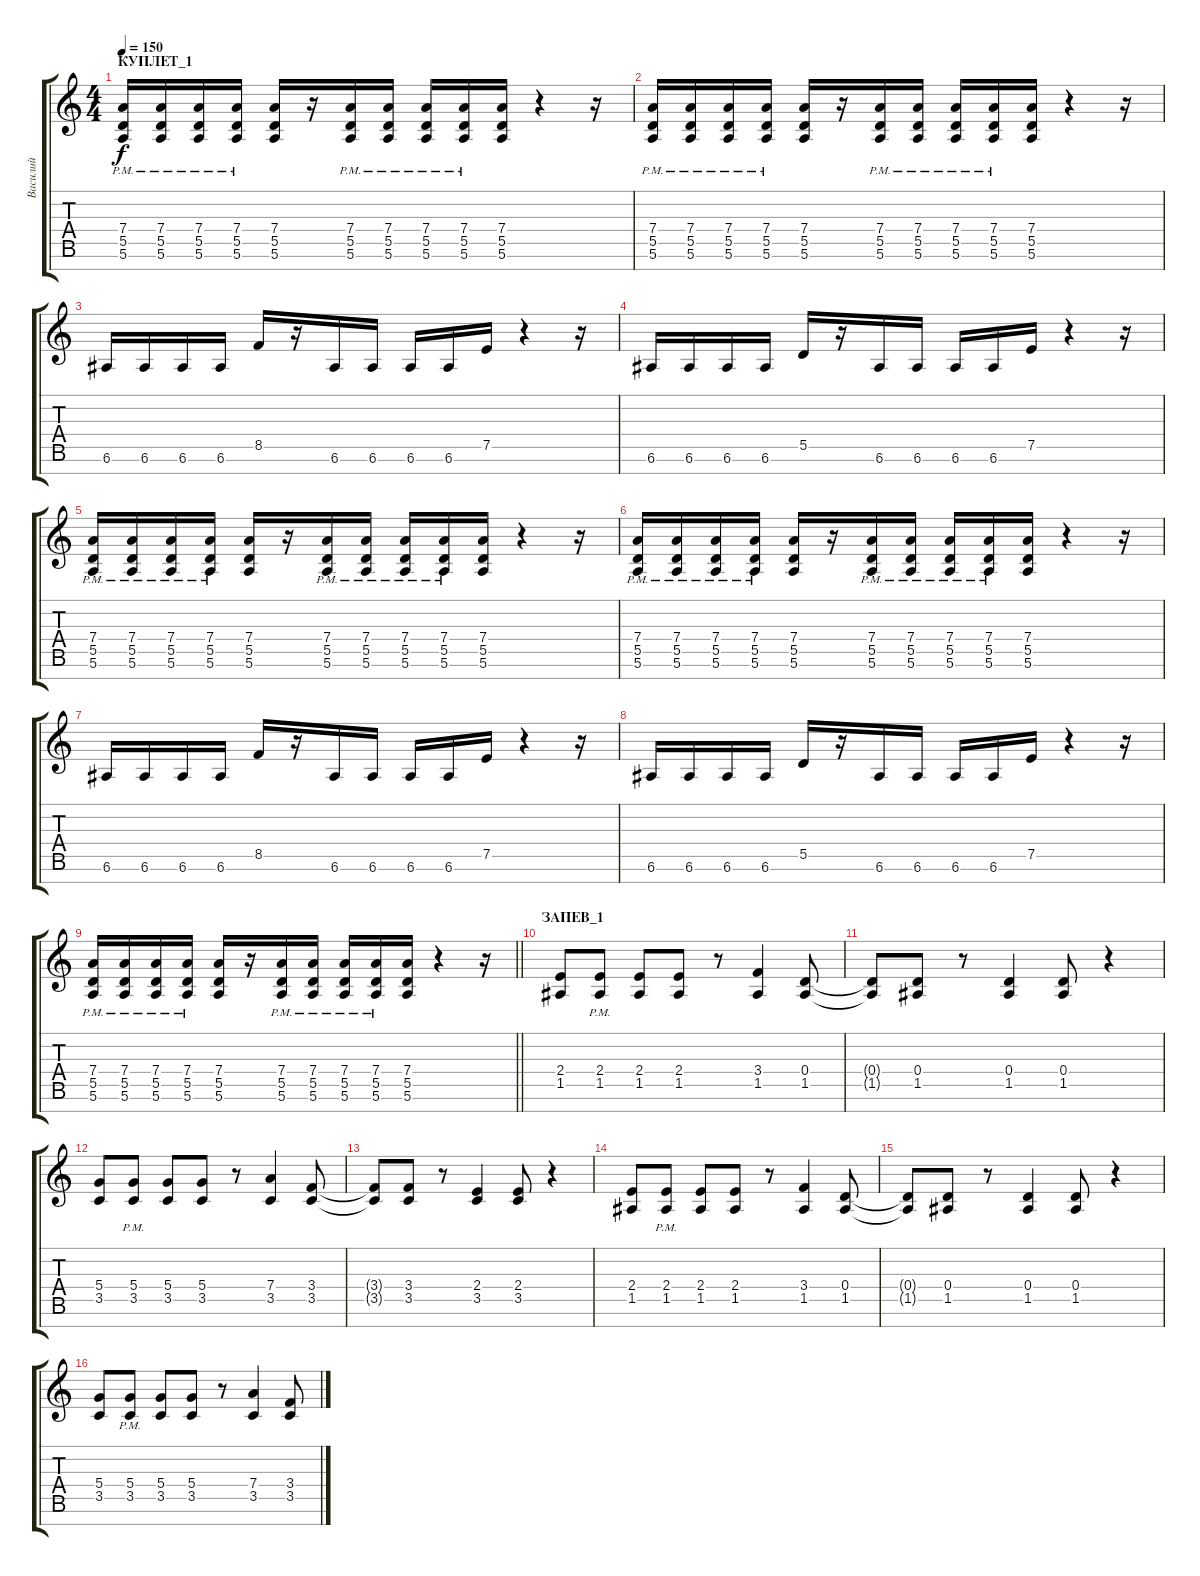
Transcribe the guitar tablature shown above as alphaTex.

\track ("Василий" "Василий") {instrument overdrivenguitar}
\staff {score tabs}
\tuning (E4 B3 G3 D3 A2 E2 B1) {hide}
\ts (4 4)
\section ("" "КУПЛЕТ_1")
\tempo 150
\clef g2
\ks c
(7.4{pm} 5.5{pm} 5.6{pm}).16{dy f} (7.4{pm} 5.5{pm} 5.6{pm}).16 (7.4{pm} 5.5{pm} 5.6{pm}).16 (7.4{pm} 5.5{pm} 5.6{pm}).16 (7.4 5.5 5.6).16 r.16 (7.4{pm} 5.5{pm} 5.6{pm}).16 (7.4{pm} 5.5{pm} 5.6{pm}).16 (7.4{pm} 5.5{pm} 5.6{pm}).16 (7.4{pm} 5.5{pm} 5.6{pm}).16 (7.4 5.5 5.6).16 r.4 r.16 |
(7.4{pm} 5.5{pm} 5.6{pm}).16 (7.4{pm} 5.5{pm} 5.6{pm}).16 (7.4{pm} 5.5{pm} 5.6{pm}).16 (7.4{pm} 5.5{pm} 5.6{pm}).16 (7.4 5.5 5.6).16 r.16 (7.4{pm} 5.5{pm} 5.6{pm}).16 (7.4{pm} 5.5{pm} 5.6{pm}).16 (7.4{pm} 5.5{pm} 5.6{pm}).16 (7.4{pm} 5.5{pm} 5.6{pm}).16 (7.4 5.5 5.6).16 r.4 r.16 |
6.6.16 6.6.16 6.6.16 6.6.16 8.5.16 r.16 6.6.16 6.6.16 6.6.16 6.6.16 7.5.16 r.4 r.16 |
6.6.16 6.6.16 6.6.16 6.6.16 5.5.16 r.16 6.6.16 6.6.16 6.6.16 6.6.16 7.5.16 r.4 r.16 |
(7.4{pm} 5.5{pm} 5.6{pm}).16 (7.4{pm} 5.5{pm} 5.6{pm}).16 (7.4{pm} 5.5{pm} 5.6{pm}).16 (7.4{pm} 5.5{pm} 5.6{pm}).16 (7.4 5.5 5.6).16 r.16 (7.4{pm} 5.5{pm} 5.6{pm}).16 (7.4{pm} 5.5{pm} 5.6{pm}).16 (7.4{pm} 5.5{pm} 5.6{pm}).16 (7.4{pm} 5.5{pm} 5.6{pm}).16 (7.4 5.5 5.6).16 r.4 r.16 |
(7.4{pm} 5.5{pm} 5.6{pm}).16 (7.4{pm} 5.5{pm} 5.6{pm}).16 (7.4{pm} 5.5{pm} 5.6{pm}).16 (7.4{pm} 5.5{pm} 5.6{pm}).16 (7.4 5.5 5.6).16 r.16 (7.4{pm} 5.5{pm} 5.6{pm}).16 (7.4{pm} 5.5{pm} 5.6{pm}).16 (7.4{pm} 5.5{pm} 5.6{pm}).16 (7.4{pm} 5.5{pm} 5.6{pm}).16 (7.4 5.5 5.6).16 r.4 r.16 |
6.6.16 6.6.16 6.6.16 6.6.16 8.5.16 r.16 6.6.16 6.6.16 6.6.16 6.6.16 7.5.16 r.4 r.16 |
6.6.16 6.6.16 6.6.16 6.6.16 5.5.16 r.16 6.6.16 6.6.16 6.6.16 6.6.16 7.5.16 r.4 r.16 |
\barLineRight lightlight
(7.4{pm} 5.5{pm} 5.6{pm}).16 (7.4{pm} 5.5{pm} 5.6{pm}).16 (7.4{pm} 5.5{pm} 5.6{pm}).16 (7.4{pm} 5.5{pm} 5.6{pm}).16 (7.4 5.5 5.6).16 r.16 (7.4{pm} 5.5{pm} 5.6{pm}).16 (7.4{pm} 5.5{pm} 5.6{pm}).16 (7.4{pm} 5.5{pm} 5.6{pm}).16 (7.4{pm} 5.5{pm} 5.6{pm}).16 (7.4 5.5 5.6).16 r.4 r.16 |
\section ("" "ЗАПЕВ_1")
(2.4 1.5).8 (2.4{pm} 1.5{pm}).8 (2.4 1.5).8 (2.4 1.5).8 r.8 (3.4 1.5).4 (0.4 1.5).8 |
(0.4{t} 1.5{t}).8 (0.4 1.5).8 r.8 (0.4 1.5).4 (0.4 1.5).8 r.4 |
(5.4 3.5).8 (5.4{pm} 3.5{pm}).8 (5.4 3.5).8 (5.4 3.5).8 r.8 (7.4 3.5).4 (3.4 3.5).8 |
(3.4{t} 3.5{t}).8 (3.4 3.5).8 r.8 (2.4 3.5).4 (2.4 3.5).8 r.4 |
(2.4 1.5).8 (2.4{pm} 1.5{pm}).8 (2.4 1.5).8 (2.4 1.5).8 r.8 (3.4 1.5).4 (0.4 1.5).8 |
(0.4{t} 1.5{t}).8 (0.4 1.5).8 r.8 (0.4 1.5).4 (0.4 1.5).8 r.4 |
(5.4 3.5).8 (5.4{pm} 3.5{pm}).8 (5.4 3.5).8 (5.4 3.5).8 r.8 (7.4 3.5).4 (3.4 3.5).8
